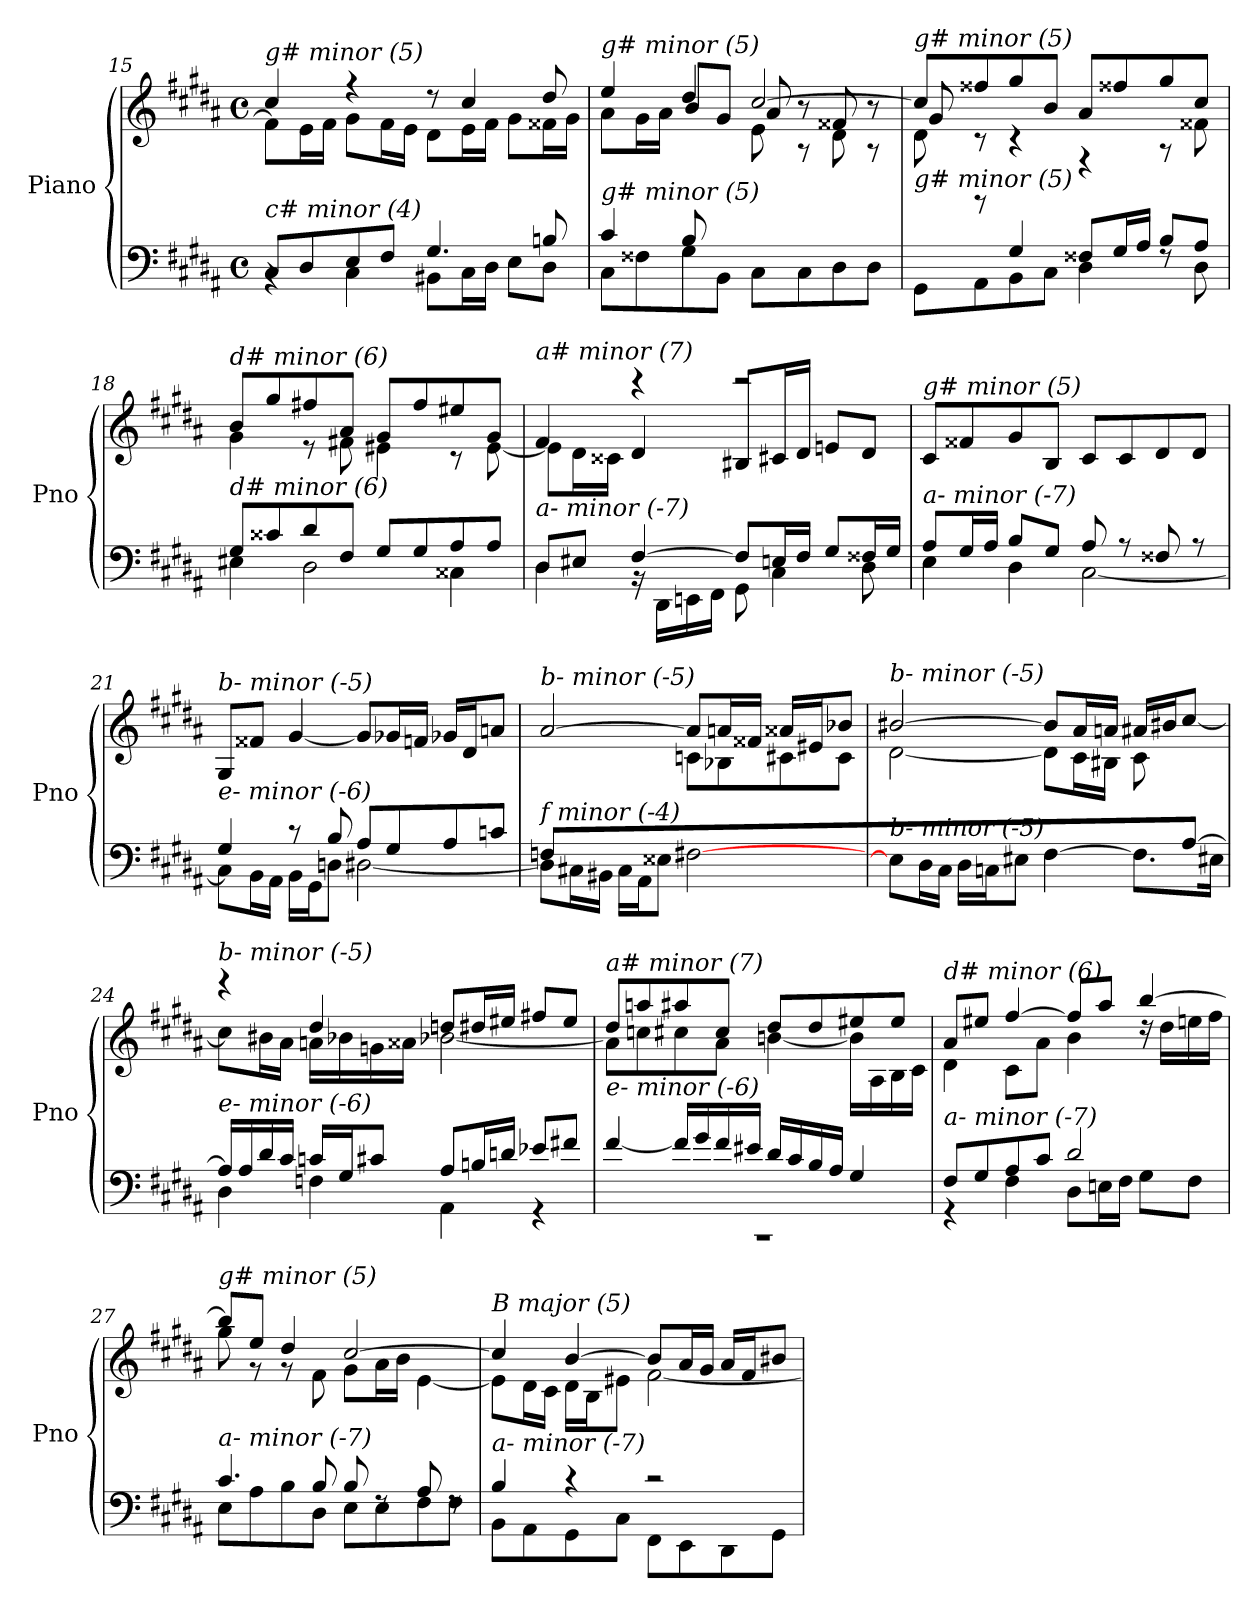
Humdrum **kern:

**kern	**kern
*part1	*part1
*staff2	*staff1
*I"Piano	*
*I'Pno	*
*clefF4	*clefG2
*k[f#c#g#d#a#]	*k[f#c#g#d#a#]
*M4/4	*M4/4
*met(c)	*met(c)
=15	=15
*^	*^
!	!	!LO:TX:i:t=g# minor (5)	!
!LO:TX:i:t=c# minor (4)	!	!	!
8C#/L	4rBB	4cc#/	8f#\L]
8D#/	.	.	16e\L
.	.	.	16f#\JJ
8E/	4C#\	4r	8g#\L
8F#/J	.	.	16f#\L
.	.	.	16e\JJ
4.G#/	8BB#X\L	8r	8d#\L
.	16C#\L	4cc#/	16e\L
.	16D#\JJ	.	16f#\JJ
.	8E\L	.	8g#\L
8Bn/	8D#\J	8dd#/	16f##X\L
.	.	.	16g#\JJ
!!LO:PB:g=z
=16	=16	=16	=16
*	*	*	*^
!	!	!LO:TX:i:t=g# minor (5)	!	!
!LO:TX:i:t=g# minor (5)	!	!	!	!
4c#/	8C#\L	4ee/	8a#\L	4.ryy
.	8F##X\	.	16g#\L	.
.	.	.	16a#\JJ	.
8B/L	8G#\	4dd#/	8b/L	.
2ryy	8BB\J	.	8g#/J	8d#\J
.	8C#\L	[2cc#/	8a#/	8e\
.	8C#\	.	8r	8rA
.	8D#\	.	8f##X/	8d#\
8ryy	8D#\J	.	8r	8rA
!!LO:LB:g=z	!!	!!
=17	=17	=17	=17	=17
!	!	!LO:TX:i:t=g# minor (5)	!	!
!LO:TX:i:t=g# minor (5)	!	!	!	!
8ryy	8GG#\L	8cc#/L]	8g#/	8d#\
8rb	8AA#\	8ff##X/	8rc	2..ryy
4G#/	8BB\	8gg#/	4rc	.
.	8C#\J	8b/J	.	.
8F##X/L	4D#\	8a#/L	4rF	.
16G#/L	.	8ff##X/	.	.
16A#/JJ	.	.	.	.
8B/L	8rF	8gg#/	8rA	.
8A#/J	8D#\	8cc#/J	8f##X\	.
*	*	*	*v	*v
=18	=18	=18	=18
!	!	!LO:TX:i:t=d# minor (6)	!
!LO:TX:i:t=d# minor (6)	!	!	!
8G#/L	4E#X\	8b/L	4g#\
8c##X/	.	8gg#/	.
8d#/	2D#\	8ff#X/	8r
8F#/J	.	8a#/J	8f#X\
8G#/L	.	8g#/L	4e#X\
8G#/	.	8ff#/	.
8A#/	4C##X\	8ee#X/	8r
8A#/J	.	8g#/J	[8e#\
=19	=19	=19	=19
!	!	!LO:TX:i:t=a# minor (7)	!
!LO:TX:i:t=a- minor (-7)	!	!	!
8D#/L	4D#\	4f#/	8e#\L]
8E#X/J	.	.	16d#\L
.	.	.	16c##Xi\JJ
[4F#/	16rBB	4d#/	4rccc
.	16DD#\LL	.	.
.	16EEn\	.	.
.	16FF#\JJ	.	.
8F#/L]	8GG#\	8B#X/L	2rccc
16En/L	4C#\	16c#X/L	.
16F#/JJ	.	16d#/JJ	.
8G#/L	.	8en/L	.
16F##X/L	8D#\	8d#/J	.
16G#/JJ	.	.	.
*	*	*v	*v
!!LO:LB:g=z
=20	=20	=20
!	!	!LO:TX:i:t=g# minor (5)
!LO:TX:i:t=a- minor (-7)	!	!
8A#/L	4E\	8c#/L
16G#/L	.	8f##X/
16A#/JJ	.	.
8B/L	4D#\	8g#/
8G#/J	.	8B/J
8A#/	[2C#\	8c#/L
8r	.	8c#/
8F##X/	.	8d#/
8r	.	8d#/J
=21	=21	=21
!	!	!LO:TX:i:t=b- minor (-5)
!LO:TX:i:t=e- minor (-6)	!	!
4G#/	8C#\L]	8G#/L
.	16BB\L	8f##X/J
.	16AA#\JJ	.
8r	16BB\LL	[4g#/
.	16GG#\J	.
8B/	8Dnj\J	.
8A#/L	[2D#\	8g#/L]
8G#/	.	16g-Xj/L
.	.	16fnj/JJ
8A#/	.	16g-Xj/LL
.	.	16d#/J
8cnj/J	.	8anj/J
=22	=22	=22
*	*	*^
!	!	!LO:TX:i:t=b- minor (-5)	!
!LO:TX:i:t=f minor (-4)	!	!	!
8Fnj/L	8D#\L]	[2a#/	8ryy
2..ryy	16C#X\L	.	8d#\
.	16BB#Xi\JJ	.	.
.	16C#\LL	.	8e#X\
.	16AA#\J	.	.
.	8E##Xj\J	.	8f##X\J
.	[2F#j\	8a#/L]	8cnj\L
.	.	16anj/L	8B-Xj\
.	.	16f##X/JJ	.
.	.	16a##Xj/LL	8c#Xj\
.	.	16e#X/J	.
.	.	8b-Xj/J	8c#\J
!!LO:LB:g=z	!!
=23	=23	=23	=23
!	!	!LO:TX:i:t=b- minor (-5)	!
!LO:TX:i:t=b- minor (-5)	!	!	!
2..ryy	8E#\L]	[2b#X/	[2d#\
.	16D#\L	.	.
.	16C#\JJ	.	.
.	16D#\LL	.	.
.	16Cnj\J	.	.
.	8E#X\J	.	.
.	[4F#\	8b#/L]	8d#\L]
.	.	16a#/L	16c#\L
.	.	16anj/JJ	16B#X\JJ
.	8.F#\L]	16a#/LL	8c#\L
.	.	16b#X/J	.
[8A#/J	.	[8cc#/J	8ryy
.	16E#X\Jk	.	.
=24	=24	=24	=24
!	!	!LO:TX:i:t=b- minor (-5)	!
!LO:TX:i:t=e- minor (-6)	!	!	!
16A#/LL]	4D#\	8cc#\L]	4reee
16A#/	.	.	.
16d#/	.	16b#Xi\L	.
16c#/JJ	.	16a#\JJ	.
16cnj/LL	4Fnj\	4dd#/	16anj\LL
16G#/J	.	.	16b-Xj\
8c#j/J	.	.	16gnj\
.	.	.	16a##j\JJ
8A#/L	4AA#\	8ddnj/L	[2b-Xj\
16Bn/L	.	16dd#/L	.
16dnj/JJ	.	16ee#X/JJ	.
8e-XZ/L	4r	8ff#X/L	.
8f#Xj/J	.	8ee#/J	.
!!LO:LB:g=z	!!
=25	=25	=25	=25
!	!	!LO:TX:i:t=a# minor (7)	!
!LO:TX:i:t=e- minor (-6)	!	!	!
1rCC	[4f#/	8dd#/L	8a#\L]
.	.	8aanj/	8ccnj\
.	16f#/LL]	8aa#/	8cc#\
.	16g#/	.	.
.	16f#/	8cc#/J	8a#\J
.	16e#Xi/JJ	.	.
.	16d#/LL	8dd#/L	[4bn\
.	16c#/	.	.
.	16B/	8dd#/	.
.	16A#/JJ	.	.
.	4G#/	8ee#X/	16b\LL]
.	.	.	16A#\
.	.	8ee#/J	16B\
.	.	.	16c#\JJ
!!LO:PB:g=z	!!
=26	=26	=26	=26
!	!	!LO:TX:i:t=d# minor (6)	!
!LO:TX:i:t=a- minor (-7)	!	!	!
8F#/L	4r	8a#/L	4d#\
8G#/	.	8ee#X/J	.
8A#/	4F#\	[4ff#/	8c#\L
8c#/J	.	.	8a#\J
2d#/	8D#\L	8ff#/L]	4b\
.	16En\L	8aa#/J	.
.	16F#\JJ	.	.
.	8G#\L	[4bb/	16rdd
.	.	.	16dd#\LL
.	8F#\J	.	16een\
.	.	.	16ff#\JJ
=27	=27	=27	=27
!	!	!LO:TX:i:t=g# minor (5)	!
!LO:TX:i:t=a- minor (-7)	!	!	!
4.c#/	8E\L	8bb/L]	8gg#\
.	8A#\	8ee/J	8r
.	8B\	4dd#/	8r
8B/	8D#\J	.	8f#\
8B/	8E\L	[2cc#/	8g#\L
8rF	8E\	.	16a#\L
.	.	.	16b\JJ
8A#/	8F#\	.	[4e\
8rF	8F#\J	.	.
=28	=28	=28	=28
!	!	!LO:TX:i:t=B major (5)	!
!LO:TX:i:t=a- minor (-7)	!	!	!
4B/	8BB\L	4cc#/]	8e\L]
.	8AA#\	.	16d#\L
.	.	.	16c#\JJ
4r	8GG#\	[4b/	16d#\LL
.	.	.	16B\J
.	8C#\J	.	8e#X\J
2r	8FF#\L	8b/L]	[2f#\
.	8EE\	16a#/L	.
.	.	16g#/JJ	.
.	8DD#\	16a#/LL	.
.	.	16f#/J	.
.	8GG#\J	8b#X/J	.
*v	*v	*	*
*	*v	*v
=	=
*-	*-
